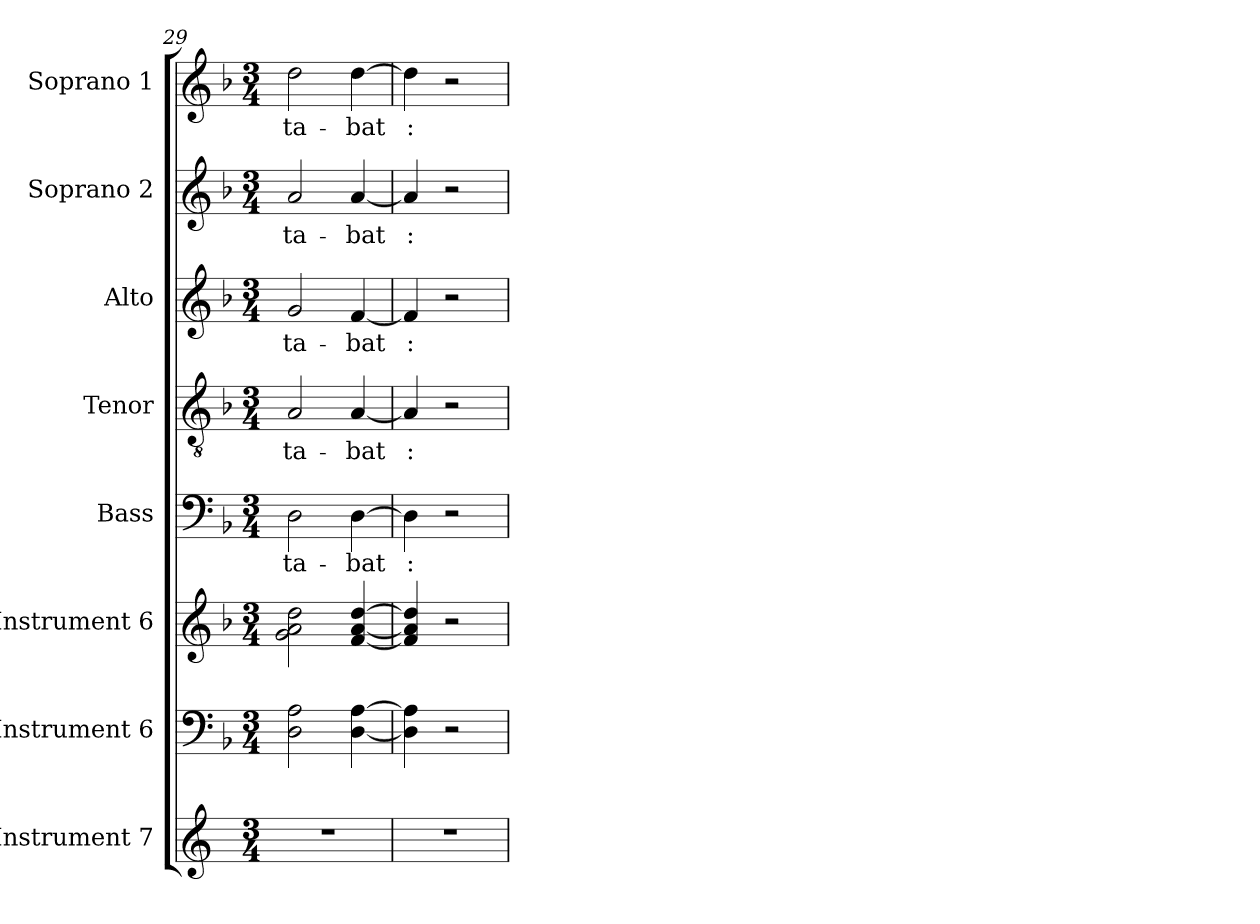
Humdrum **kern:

**kern	**kern	**kern	**kern	**text	**kern	**text	**kern	**text	**kern	**text	**kern	**text
*part8	*part7	*part6	*part5	*part5	*part4	*part4	*part3	*part3	*part2	*part2	*part1	*part1
*staff8	*staff7	*staff6	*staff5	*staff5	*staff4	*staff4	*staff3	*staff3	*staff2	*staff2	*staff1	*staff1
*I"Instrument 7	*I"Instrument 6	*I"Instrument 6	*I"Bass	*	*I"Tenor	*	*I"Alto	*	*I"Soprano 2	*	*I"Soprano 1	*
*	*	*	*I'B	*	*I'T	*	*I'A	*	*I'S2	*	*I'S1	*
*clefG2	*clefF4	*clefG2	*clefF4	*	*clefGv2	*	*clefG2	*	*clefG2	*	*clefG2	*
*k[]	*k[b-]	*k[b-]	*k[b-]	*	*k[b-]	*	*k[b-]	*	*k[b-]	*	*k[b-]	*
*C:	*F:	*F:	*F:	*	*F:	*	*F:	*	*F:	*	*F:	*
*M3/4	*M3/4	*M3/4	*M3/4	*	*M3/4	*	*M3/4	*	*M3/4	*	*M3/4	*
=29	=29	=29	=29	=29	=29	=29	=29	=29	=29	=29	=29	=29
!	!	!	!	!LO:LY:b	!	!LO:LY:b	!	!LO:LY:b	!	!LO:LY:b	!	!LO:LY:b
2.r	2D\ 2A\	2a\ 2g\ 2dd\	2D\	-ta-	2A/	-ta-	2g/	-ta-	2a/	-ta-	2dd\	-ta-
!	!	!	!	!LO:LY:b	!	!LO:LY:b	!	!LO:LY:b	!	!LO:LY:b	!	!LO:LY:b
.	[>4A\ [<4D\	[<4a/ [<4f/ [>4dd/	[>4D\	-bat	[<4A/	-bat	[<4f/	-bat	[<4a/	-bat	[>4dd\	-bat
=30	=30	=30	=30	=30	=30	=30	=30	=30	=30	=30	=30	=30
!	!	!	!	!LO:LY:b	!	!LO:LY:b	!	!LO:LY:b	!	!LO:LY:b	!	!LO:LY:b
2.r	4D\] 4A\]	4a/] 4f/] 4dd/]	4D\]	:	4A/]	:	4f/]	:	4a/]	:	4dd\]	:
.	2r	2r	2r	.	2r	.	2r	.	2r	.	2r	.
=	=	=	=	=	=	=	=	=	=	=	=	=
*-	*-	*-	*-	*-	*-	*-	*-	*-	*-	*-	*-	*-
